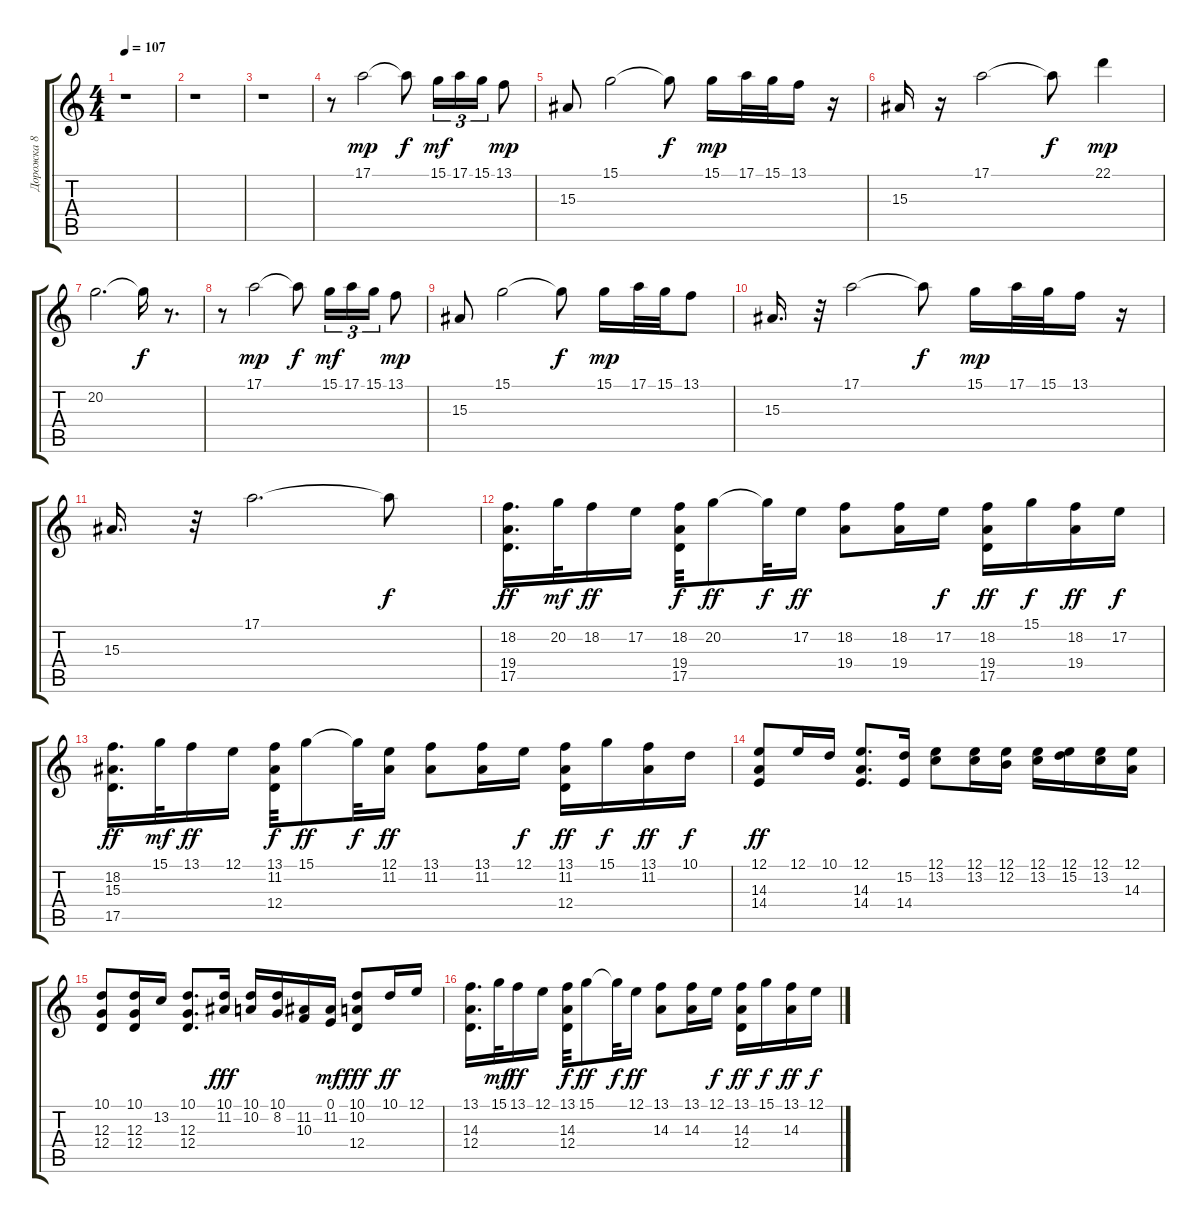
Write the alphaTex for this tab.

\track ("Дорожка 8" "Дорожка 8") {instrument fiddle}
\staff {score tabs}
\tuning (E4 B3 G3 D3 A2 E2) {hide}
\ts (4 4)
\tempo 107
\clef g2
\ks c
r.1{dy fff} |
r.1 |
r.1 |
r.8 17.1.2{dy mp} 17.1{t}.8{dy f} 15.1.16{tu (3 2) dy mf} 17.1.16{tu (3 2)} 15.1.16{tu (3 2)} 13.1.8{dy mp} |
15.3.8 15.1.2 15.1{t}.8{dy f} 15.1.16{dy mp} 17.1.32 15.1.32 13.1.16 r.16 |
15.3.16 r.16 17.1.2 17.1{t}.8{dy f} 22.1.4{dy mp} |
20.2.2{d} 20.2{t}.16{dy f} r.8{d} |
r.8 17.1.2{dy mp} 17.1{t}.8{dy f} 15.1.16{tu (3 2) dy mf} 17.1.16{tu (3 2)} 15.1.16{tu (3 2)} 13.1.8{dy mp} |
15.3.8 15.1.2 15.1{t}.8{dy f} 15.1.16{dy mp} 17.1.32 15.1.32 13.1.8 |
15.3.16{d} r.32 17.1.2 17.1{t}.8{dy f} 15.1.16{dy mp} 17.1.32 15.1.32 13.1.16 r.16 |
15.3.16{d} r.32 17.1.2{d} 17.1{t}.8{dy f} |
(18.2 19.4 17.5).16{d dy ff} 20.2.32{dy mf} 18.2.16{dy ff} 17.2.16 (18.2 19.4 17.5).32{dy f} 20.2.8{dy ff} 20.2{t}.32{dy f} 17.2.16{dy ff} (18.2 19.4).8 (18.2 19.4).16 17.2.16{dy f} (18.2 19.4 17.5).16{dy ff} 15.1.16{dy f} (18.2 19.4).16{dy ff} 17.2.16{dy f} |
(18.2 15.3 17.5).16{d dy ff} 15.1.32{dy mf} 13.1.16{dy ff} 12.1.16 (13.1 11.2 12.4).32{dy f} 15.1.8{dy ff} 15.1{t}.32{dy f} (12.1 11.2).16{dy ff} (13.1 11.2).8 (13.1 11.2).16 12.1.16{dy f} (13.1 11.2 12.4).16{dy ff} 15.1.16{dy f} (13.1 11.2).16{dy ff} 10.1.16{dy f} |
(12.1 14.3 14.4).8{dy ff} 12.1.16 10.1.16 (12.1 14.3 14.4).8{d} (15.2 14.4).16 (12.1 13.2).8 (12.1 13.2).16 (12.1 12.2).16 (12.1 13.2).16 (12.1 15.2).16 (12.1 13.2).16 (12.1 14.3).16 |
(10.1 12.3 12.4).8 (10.1 12.3 12.4).16 13.2.16 (10.1 12.3 12.4).8{d} (10.1 11.2).16{dy fff} (10.1 10.2).16 (10.1 8.2).16 (11.2 10.3).16 (0.1 11.2).16{dy mf} (10.1 10.2 12.4).8{dy fff} 10.1.16{dy ff} 12.1.16 |
(13.1 14.3 12.4).16{d} 15.1.32{dy mf} 13.1.16{dy ff} 12.1.16 (13.1 14.3 12.4).32{dy f} 15.1.8{dy ff} 15.1{t}.32{dy f} 12.1.16{dy ff} (13.1 14.3).8 (13.1 14.3).16 12.1.16{dy f} (13.1 14.3 12.4).16{dy ff} 15.1.16{dy f} (13.1 14.3).16{dy ff} 12.1.16{dy f}
